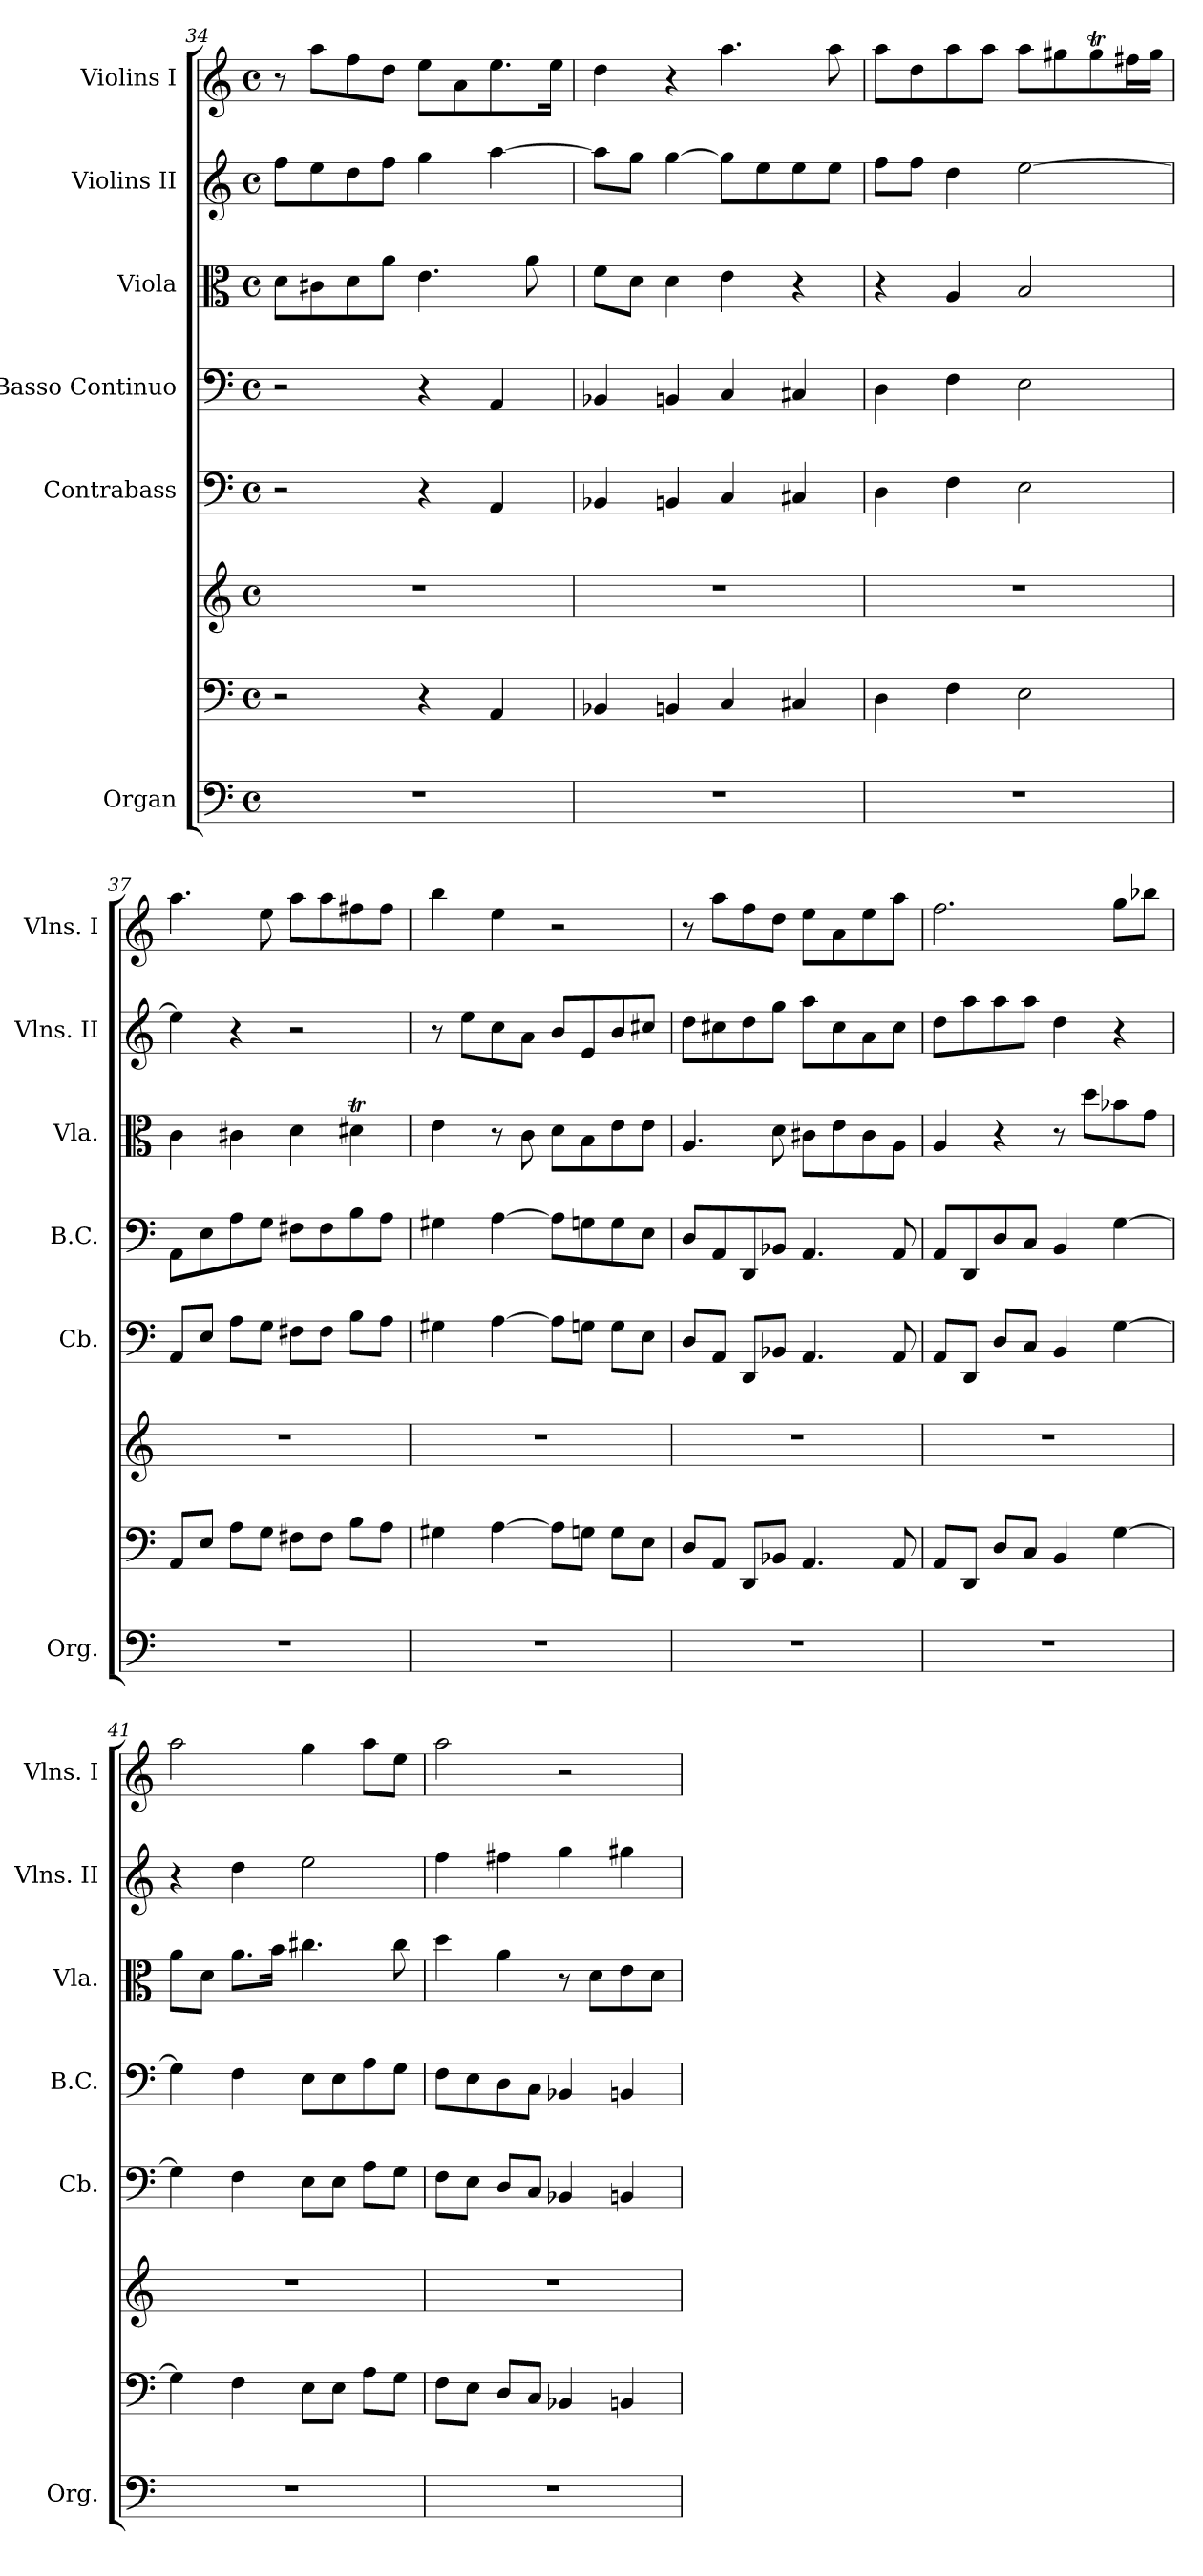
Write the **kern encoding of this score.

**kern	**kern	**kern	**kern	**kern	**kern	**kern	**kern
*part6	*part6	*part6	*part5	*part4	*part3	*part2	*part1
*staff8	*staff7	*staff6	*staff5	*staff4	*staff3	*staff2	*staff1
*I"Organ	*	*	*I"Contrabass	*I"Basso Continuo	*I"Viola	*I"Violins II	*I"Violins I
*I'Org.	*	*	*I'Cb.	*I'B.C.	*I'Vla.	*I'Vlns. II	*I'Vlns. I
*clefF4	*clefF4	*clefG2	*clefF4	*clefF4	*clefC3	*clefG2	*clefG2
*	*	*	*ITrd7c12	*	*	*	*
*k[]	*k[]	*k[]	*k[]	*k[]	*k[]	*k[]	*k[]
*M4/4	*M4/4	*M4/4	*M4/4	*M4/4	*M4/4	*M4/4	*M4/4
*met(c)	*met(c)	*met(c)	*met(c)	*met(c)	*met(c)	*met(c)	*met(c)
=34	=34	=34	=34	=34	=34	=34	=34
1r	2r	1r	2r	2r	8d\L	8ff\L	8r
.	.	.	.	.	8c#X\	8ee\	8aa\L
.	.	.	.	.	8d\	8dd\	8ff\
.	.	.	.	.	8a\J	8ff\J	8dd\J
.	4r	.	4r	4r	4.e\	4gg\	8ee\L
.	.	.	.	.	.	.	8a\
.	4AA/	.	4AAA/	4AA/	.	[4aa\	8.ee\
.	.	.	.	.	8a\	.	.
.	.	.	.	.	.	.	16ee\Jk
=35	=35	=35	=35	=35	=35	=35	=35
1r	4BB-X/	1r	4BBB-X/	4BB-X/	8f\L	8aa\L]	4dd\
.	.	.	.	.	8d\J	8gg\J	.
.	4BBn/	.	4BBBn/	4BBn/	4d\	[4gg\	4r
.	4C/	.	4CC/	4C/	4e\	8gg\L]	4.aa\
.	.	.	.	.	.	8ee\	.
.	4C#X/	.	4CC#X/	4C#X/	4r	8ee\	.
.	.	.	.	.	.	8ee\J	8aa\
=36	=36	=36	=36	=36	=36	=36	=36
1r	4D\	1r	4DD\	4D\	4r	8ff\L	8aa\L
.	.	.	.	.	.	8ff\J	8dd\
.	4F\	.	4FF\	4F\	4A/	4dd\	8aa\
.	.	.	.	.	.	.	8aa\J
.	2E\	.	2EE\	2E\	2B/	[2ee\	8aa\L
.	.	.	.	.	.	.	8gg#X\
.	.	.	.	.	.	.	8gg#t\
.	.	.	.	.	.	.	16ff#X\L
.	.	.	.	.	.	.	16gg#\JJ
!!LO:PB:g=z
=37	=37	=37	=37	=37	=37	=37	=37
1r	8AA/L	1r	8AAA/L	8AA\L	4c\	4ee\]	4.aa\
.	8E/J	.	8EE/J	8E\	.	.	.
.	8A\L	.	8AA\L	8A\	4c#X\	4r	.
.	8G\J	.	8GG\J	8G\J	.	.	8ee\
.	8F#X\L	.	8FF#X\L	8F#X\L	4d\	2r	8aa\L
.	8F#\J	.	8FF#\J	8F#\	.	.	8aa\
.	8B\L	.	8BB\L	8B\	4d#Xt\	.	8ff#X\
.	8A\J	.	8AA\J	8A\J	.	.	8ff#\J
=38	=38	=38	=38	=38	=38	=38	=38
1r	4G#X\	1r	4GG#X\	4G#X\	4e\	8r	4bb\
.	.	.	.	.	.	8ee\L	.
.	[4A\	.	[4AA\	[4A\	8r	8cc\	4ee\
.	.	.	.	.	8c\	8a\J	.
.	8A\L]	.	8AA\L]	8A\L]	8d\L	8b/L	2r
.	8Gn\J	.	8GGn\J	8Gn\	8B\	8e/	.
.	8G\L	.	8GG\L	8G\	8e\	8b/	.
.	8E\J	.	8EE\J	8E\J	8e\J	8cc#X/J	.
=39	=39	=39	=39	=39	=39	=39	=39
1r	8D/L	1r	8DD/L	8D/L	4.A/	8dd\L	8r
.	8AA/J	.	8AAA/J	8AA/	.	8cc#X\	8aa\L
.	8DD/L	.	8DDD/L	8DD/	.	8dd\	8ff\
.	8BB-X/J	.	8BBB-X/J	8BB-X/J	8d\	8gg\J	8dd\J
.	4.AA/	.	4.AAA/	4.AA/	8c#X\L	8aa\L	8ee\L
.	.	.	.	.	8e\	8cc#\	8a\
.	.	.	.	.	8c#\	8a\	8ee\
.	8AA/	.	8AAA/	8AA/	8A\J	8cc#\J	8aa\J
=40	=40	=40	=40	=40	=40	=40	=40
1r	8AA/L	1r	8AAA/L	8AA/L	4A/	8dd\L	2.ff\
.	8DD/J	.	8DDD/J	8DD/	.	8aa\	.
.	8D/L	.	8DD/L	8D/	4r	8aa\	.
.	8C/J	.	8CC/J	8C/J	.	8aa\J	.
.	4BB/	.	4BBB/	4BB/	8r	4dd\	.
.	.	.	.	.	8dd\L	.	.
.	[4G\	.	[4GG\	[4G\	8b-X\	4r	8gg\L
.	.	.	.	.	8g\J	.	8bb-X\J
!!LO:LB:g=z
=41	=41	=41	=41	=41	=41	=41	=41
1r	4G\]	1r	4GG\]	4G\]	8a\L	4r	2aa\
.	.	.	.	.	8d\J	.	.
.	4F\	.	4FF\	4F\	8.a\L	4dd\	.
.	.	.	.	.	16b\Jk	.	.
.	8E\L	.	8EE\L	8E\L	4.cc#X\	2ee\	4gg\
.	8E\J	.	8EE\J	8E\	.	.	.
.	8A\L	.	8AA\L	8A\	.	.	8aa\L
.	8G\J	.	8GG\J	8G\J	8cc#\	.	8ee\J
=42	=42	=42	=42	=42	=42	=42	=42
1r	8F\L	1r	8FF\L	8F\L	4dd\	4ff\	2aa\
.	8E\J	.	8EE\J	8E\	.	.	.
.	8D/L	.	8DD/L	8D\	4a\	4ff#X\	.
.	8C/J	.	8CC/J	8C\J	.	.	.
.	4BB-X/	.	4BBB-X/	4BB-X/	8r	4gg\	2r
.	.	.	.	.	8d\L	.	.
.	4BBn/	.	4BBBn/	4BBn/	8e\	4gg#X\	.
.	.	.	.	.	8d\J	.	.
=	=	=	=	=	=	=	=
*-	*-	*-	*-	*-	*-	*-	*-
